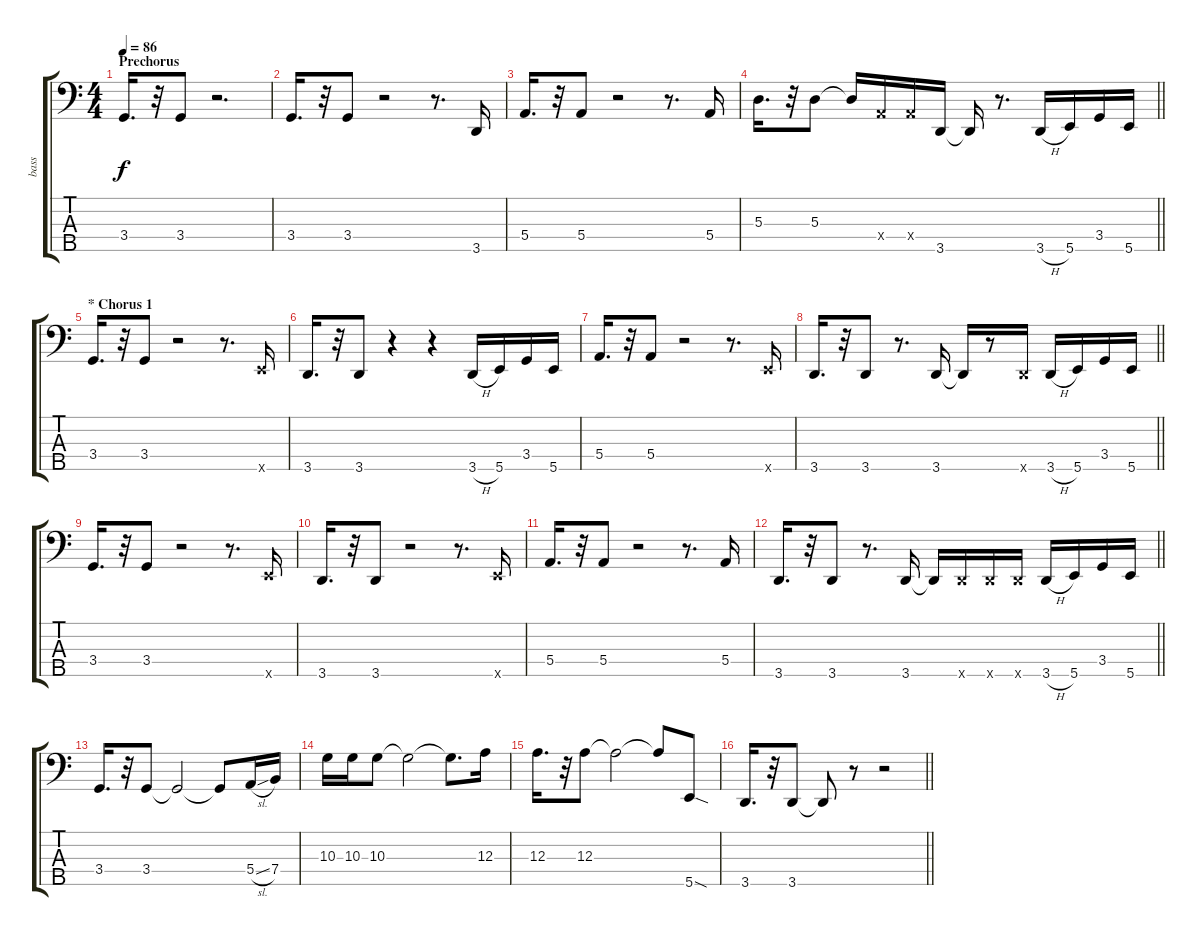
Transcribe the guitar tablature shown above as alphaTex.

\track ("bass" "bass") {instrument electricbassfinger}
\staff {score tabs}
\tuning (G2 D2 A1 E1 B0) {hide}
\ts (4 4)
\section ("" "Prechorus")
\tempo 86
\clef f4
\ks c
3.4.16{d dy f} r.32 3.4.8 r.2{d} |
3.4.16{d} r.32 3.4.8 r.2 r.8{d} 3.5.16 |
5.4.16{d} r.32 5.4.8 r.2 r.8{d} 5.4.16 |
\barLineRight lightlight
5.3.16{d} r.32 5.3.8 5.3{t}.16 5.4{x}.16 5.4{x}.16 3.5.16 3.5{t}.16 r.8{d} 3.5{h}.16 5.5.16 3.4.16 5.5.16 |
\section ("" "* Chorus 1")
3.4.16{d} r.32 3.4.8 r.2 r.8{d} 5.5{x}.16 |
3.5.16{d} r.32 3.5.8 r.4 r.4 3.5{h}.16 5.5.16 3.4.16 5.5.16 |
5.4.16{d} r.32 5.4.8 r.2 r.8{d} 5.5{x}.16 |
\barLineRight lightlight
3.5.16{d} r.32 3.5.8 r.8{d} 3.5.16 3.5{t}.16 r.8 3.5{x}.16 3.5{h}.16 5.5.16 3.4.16 5.5.16 |
3.4.16{d} r.32 3.4.8 r.2 r.8{d} 5.5{x}.16 |
3.5.16{d} r.32 3.5.8 r.2 r.8{d} 5.5{x}.16 |
5.4.16{d} r.32 5.4.8 r.2 r.8{d} 5.4.16 |
\barLineRight lightlight
3.5.16{d} r.32 3.5.8 r.8{d} 3.5.16 3.5{t}.16 3.5{x}.16 3.5{x}.16 3.5{x}.16 3.5{h}.16 5.5.16 3.4.16 5.5.16 |
3.4.16{d} r.32 3.4.8 3.4{t}.2 3.4{t}.8 5.4{sl}.16 7.4.16 |
10.3.16 10.3.16 10.3.8 10.3{t}.2 10.3{t}.8{d} 12.3.16 |
12.3.16{d} r.32 12.3.8 12.3{t}.2 12.3{t}.8 5.5{sod}.8 |
\barLineRight lightlight
3.5.16{d} r.32 3.5.8 3.5{t}.8 r.8 r.2
